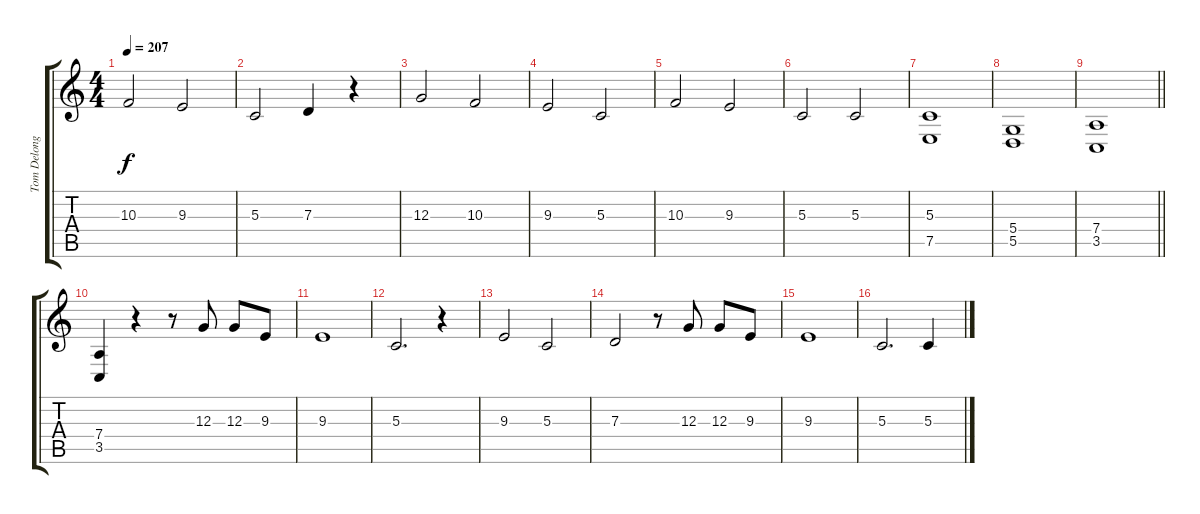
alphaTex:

\track ("Tom Delonge Vocal" "Tom Delong") {instrument lead8bassandlead}
\staff {score tabs}
\tuning (E4 B3 G3 D3 A2 E2) {hide}
\ts (4 4)
\tempo 207
\clef g2
\ks c
10.3.2{dy f} 9.3.2 |
5.3.2 7.3.4 r.4 |
12.3.2 10.3.2 |
9.3.2 5.3.2 |
10.3.2 9.3.2 |
5.3.2 5.3.2 |
(5.3 7.5).1 |
(5.4 5.5).1 |
\barLineRight lightlight
(7.4 3.5).1 |
(7.4 3.5).4 r.4 r.8 12.3.8 12.3.8 9.3.8 |
9.3.1 |
5.3.2{d} r.4 |
9.3.2 5.3.2 |
7.3.2 r.8 12.3.8 12.3.8 9.3.8 |
9.3.1 |
5.3.2{d} 5.3.4
